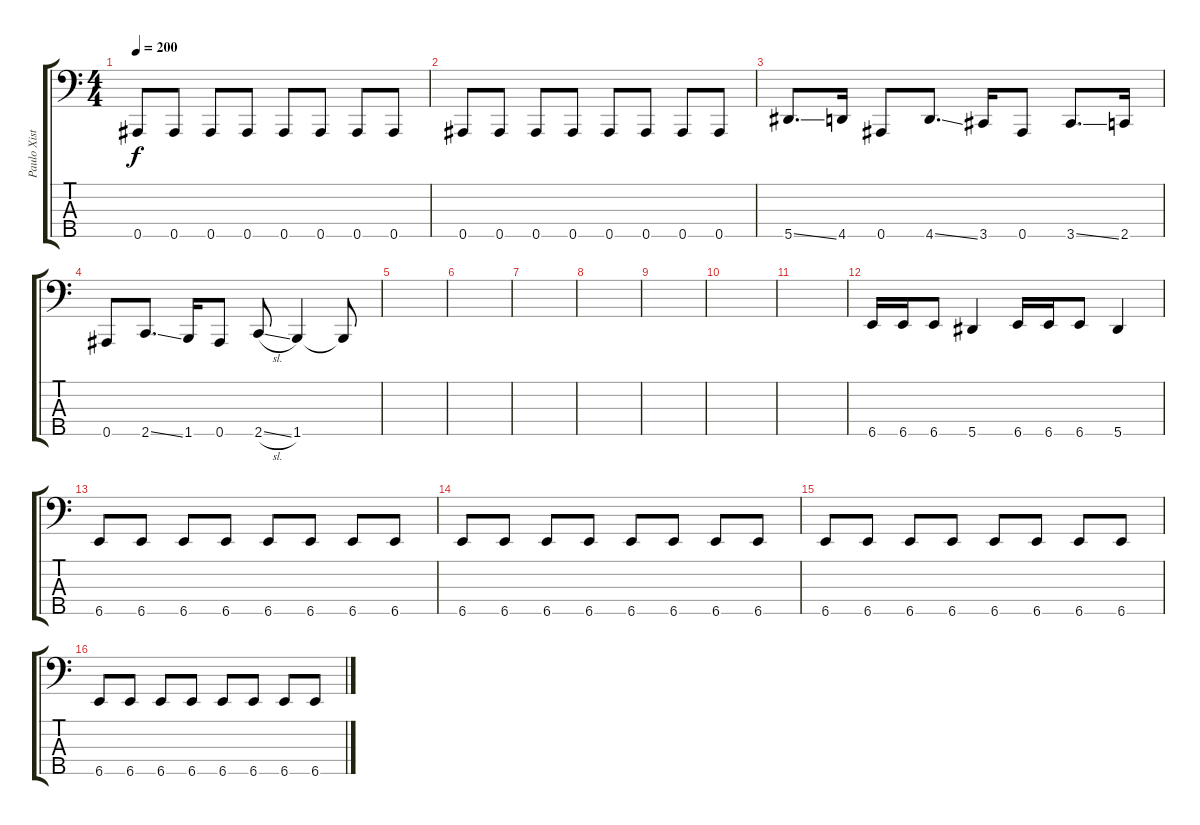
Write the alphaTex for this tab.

\track ("Paulo Xisto" "Paulo Xist") {instrument electricbasspick}
\staff {score tabs}
\tuning (Gb2 Db2 Ab1 Eb1 Bb0) {hide}
\ts (4 4)
\tempo 200
\clef f4
\ks c
0.5.8{dy f} 0.5.8 0.5.8 0.5.8 0.5.8 0.5.8 0.5.8 0.5.8 |
0.5.8 0.5.8 0.5.8 0.5.8 0.5.8 0.5.8 0.5.8 0.5.8 |
5.5{ss}.8{d} 4.5.16 0.5.8 4.5{ss}.8{d} 3.5.16 0.5.8 3.5{ss}.8{d} 2.5.16 |
0.5.8 2.5{ss}.8{d} 1.5.16 0.5.8 2.5{sl}.8 1.5.4 1.5{t}.8 |
|
|
|
|
|
|
|
6.5.16 6.5.16 6.5.8 5.5.4 6.5.16 6.5.16 6.5.8 5.5.4 |
6.5.8 6.5.8 6.5.8 6.5.8 6.5.8 6.5.8 6.5.8 6.5.8 |
6.5.8 6.5.8 6.5.8 6.5.8 6.5.8 6.5.8 6.5.8 6.5.8 |
6.5.8 6.5.8 6.5.8 6.5.8 6.5.8 6.5.8 6.5.8 6.5.8 |
6.5.8 6.5.8 6.5.8 6.5.8 6.5.8 6.5.8 6.5.8 6.5.8
